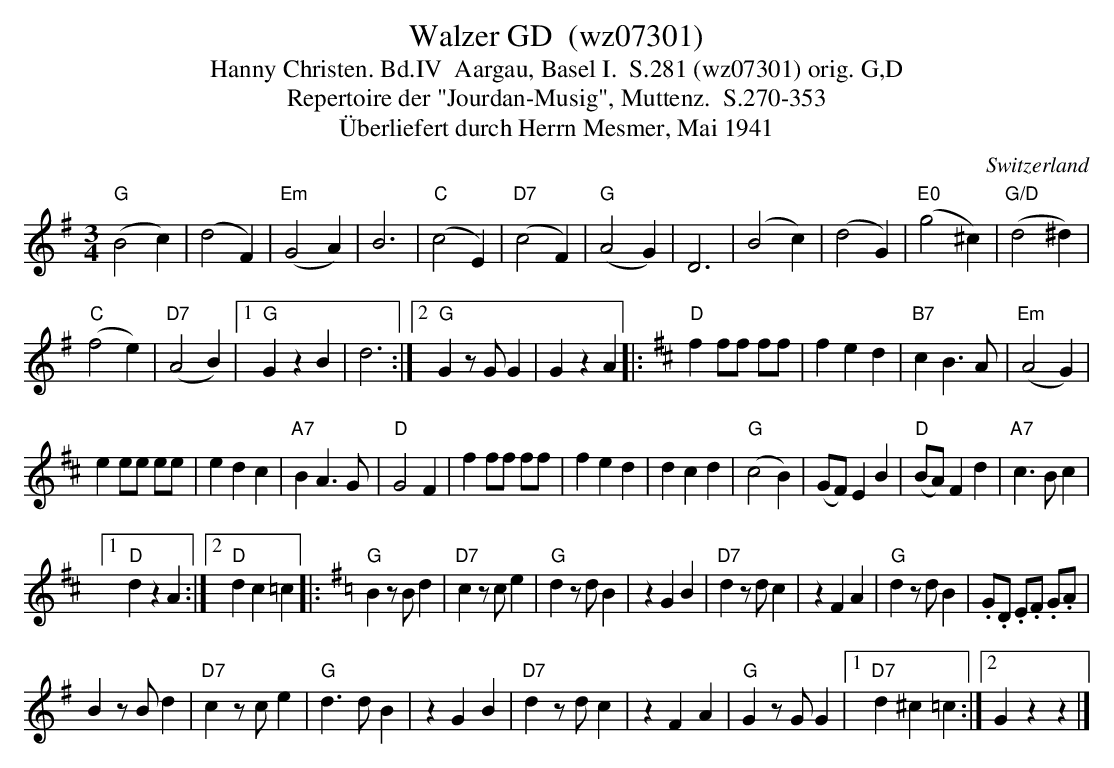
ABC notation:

X:1
T:Walzer GD  (wz07301)
T:Hanny Christen. Bd.IV  Aargau, Basel I.  S.281 (wz07301) orig. G,D
T: Repertoire der "Jourdan-Musig", Muttenz.  S.270-353
T:Überliefert durch Herrn Mesmer, Mai 1941
M:3/4
L:1/4
O:Switzerland
K:G major
"G"(B2c) | (d2F) | ("Em"G2A) | B3 | ("C"c2E) | ("D7"c2F) | ("G"A2G) | D3 | (B2c) | (d2G) | ("E0"g2^c) | ("G/D"d2^d) |
("C"f2e) | ("D7"A2B) |1 "G"GzB | d3 :|2 "G"Gz/G/G | GzA |: [K:D] "D"ff/f/ f/f/ | fed | "B7"cB>A | ("Em"A2G) |
ee/e/ e/e/ | edc | "A7"BA>G | "D"G2F | ff/f/ f/f/ | fed | dcd | ("G"c2B) | (G/F/)EB |  ("D"B/A/)Fd | "A7"c>Bc |1
"D"dzA :|2 "D"dc=c |: [K:G] "G"Bz/B/ d | "D7"cz/c/e | "G"dz/d/B | zGB | "D7"dz/d/c |  zFA | "G"dz/d/B | .G/.D/ .E/.F/ .G/.A/ |
Bz/B/ d | "D7"cz/c/e | "G"d>dB | zGB | "D7"dz/d/c |  zFA | "G"Gz/G/G |1 "D7"d^c=c :|2 Gzz |]
